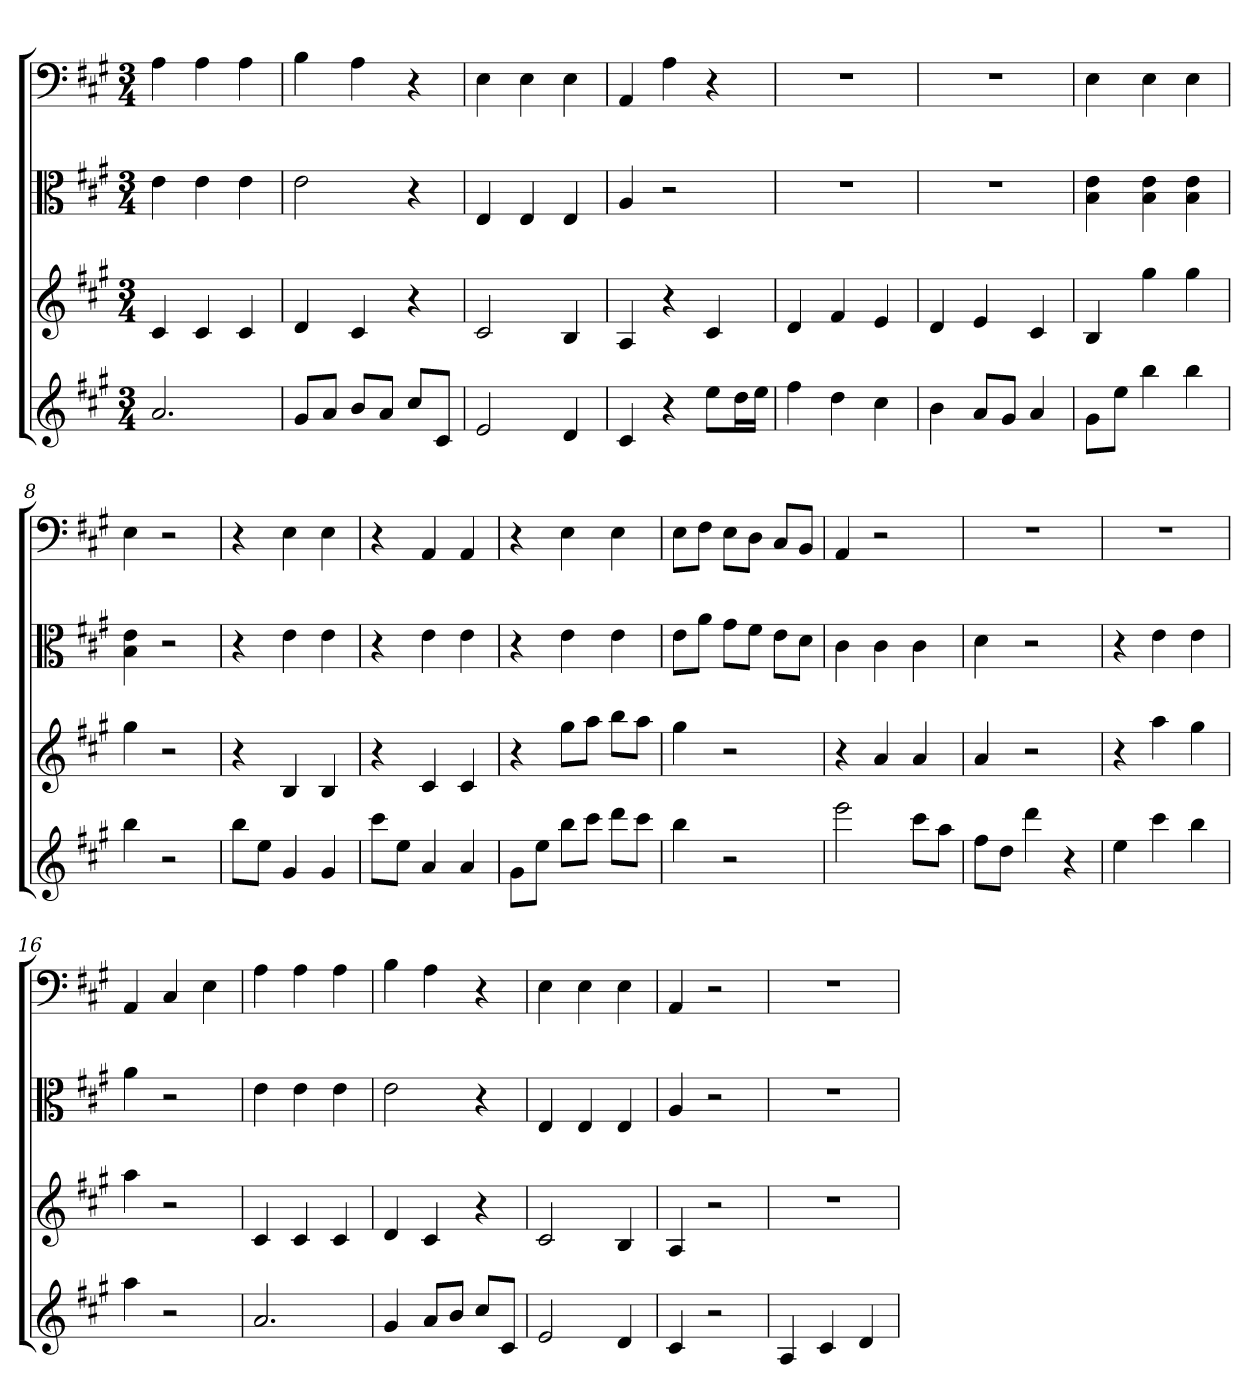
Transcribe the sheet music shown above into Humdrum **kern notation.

**kern	**kern	**kern	**kern
*part4	*part3	*part2	*part1
*staff4	*staff3	*staff2	*staff1
*	*	*clefC3	*clefF4
*k[f#c#g#]	*k[f#c#g#]	*k[f#c#g#]	*k[f#c#g#]
*A:	*A:	*A:	*A:
*M3/4	*M3/4	*M3/4	*M3/4
=1	=1	=1	=1
2.a	4c#	4e	4A
.	4c#	4e	4A
.	4c#	4e	4A
=2	=2	=2	=2
8g#L	4d	2e	4B
8aJ	.	.	.
8bL	4c#	.	4A
8aJ	.	.	.
8cc#L	4r	4r	4r
8c#J	.	.	.
=3	=3	=3	=3
2e	2c#	4E	4E
.	.	4E	4E
4d	4B	4E	4E
=4	=4	=4	=4
4c#	4A	4A	4AA
4r	4r	2r	4A
8eeL	4c#	.	4r
16ddL	.	.	.
16eeJJ	.	.	.
=5	=5	=5	=5
4ff#	4d	2.r	2.r
4dd	4f#	.	.
4cc#	4e	.	.
=6	=6	=6	=6
4b	4d	2.r	2.r
8aL	4e	.	.
8g#J	.	.	.
4a	4c#	.	.
=7	=7	=7	=7
8g#L	4B	4B 4e	4E
8eeJ	.	.	.
4bb	4gg#	4B 4e	4E
4bb	4gg#	4B 4e	4E
=8	=8	=8	=8
4bb	4gg#	4B 4e	4E
2r	2r	2r	2r
=9	=9	=9	=9
8bbL	4r	4r	4r
8eeJ	.	.	.
4g#	4B	4e	4E
4g#	4B	4e	4E
=10	=10	=10	=10
8ccc#L	4r	4r	4r
8eeJ	.	.	.
4a	4c#	4e	4AA
4a	4c#	4e	4AA
=11	=11	=11	=11
8g#L	4r	4r	4r
8eeJ	.	.	.
8bbL	8gg#L	4e	4E
8ccc#J	8aaJ	.	.
8dddL	8bbL	4e	4E
8ccc#J	8aaJ	.	.
=12	=12	=12	=12
4bb	4gg#	8e\L	8E\L
.	.	8a\J	8F#\J
2r	2r	8g#\L	8E\L
.	.	8f#\J	8D\J
.	.	8e\L	8C#/L
.	.	8d\J	8BB/J
=13	=13	=13	=13
2eee	4r	4c#	4AA
.	4a	4c#	2r
8ccc#L	4a	4c#	.
8aaJ	.	.	.
=14	=14	=14	=14
8ff#L	4a	4d	2.r
8ddJ	.	.	.
4ddd	2r	2r	.
4r	.	.	.
=15	=15	=15	=15
4ee	4r	4r	2.r
4ccc#	4aa	4e	.
4bb	4gg#	4e	.
=16	=16	=16	=16
4aa	4aa	4a	4AA
2r	2r	2r	4C#
.	.	.	4E
=17	=17	=17	=17
2.a	4c#	4e	4A
.	4c#	4e	4A
.	4c#	4e	4A
=18	=18	=18	=18
4g#	4d	2e	4B
8aL	4c#	.	4A
8bJ	.	.	.
8cc#L	4r	4r	4r
8c#J	.	.	.
=19	=19	=19	=19
2e	2c#	4E	4E
.	.	4E	4E
4d	4B	4E	4E
=20	=20	=20	=20
4c#	4A	4A	4AA
2r	2r	2r	2r
=21	=21	=21	=21
4A	2.r	2.r	2.r
4c#	.	.	.
4d	.	.	.
=	=	=	=
*-	*-	*-	*-
